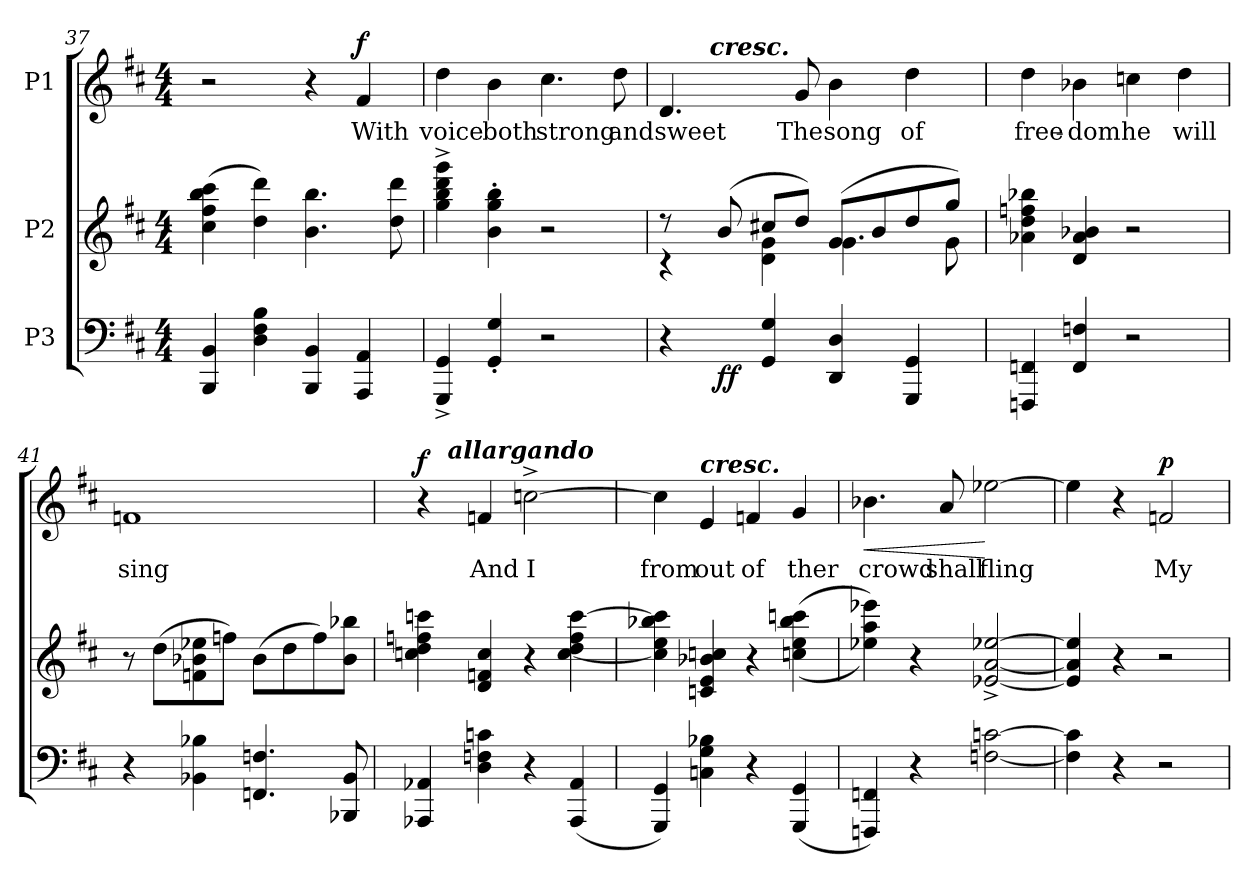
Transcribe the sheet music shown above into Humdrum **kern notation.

**kern	**dynam	**kern	**kern	**text	**dynam
*part3	*part3	*part2	*part1	*part1	*part1
*staff3	*staff3	*staff2	*staff1	*staff1	*staff1
*I"P3	*	*I"P2	*I"P1	*	*
*clefF4	*	*clefG2	*clefG2	*	*
*k[f#c#]	*	*k[f#c#]	*k[f#c#]	*	*
*D:	*	*D:	*D:	*	*
*M4/4	*	*M4/4	*M4/4	*	*
=37	=37	=37	=37	=37	=37
4BBBi/ 4BBi	.	(4cc#i\ 4ff#i 4bbi 4ccc#i	2r	.	.
4Di\ 4F#i 4Bi	.	4ddi\ 4dddi)	.	.	.
4BBBi/ 4BBi	.	4.bi\ 4.bbi	4r	.	.
!	!	!	!	!LO:LY:b:color=#000000	!
4AAAi/ 4AAi	.	.	4f#i/	With	f
.	.	8ddi\ 8dddi	.	.	.
=38	=38	=38	=38	=38	=38
!	!	!	!	!LO:LY:b:color=#000000	!
4GGGi/^ 4GGi^	.	4ggi\^ 4bbi^ 4dddi^ 4gggi^	4ddi\	voice	.
!	!	!	!	!LO:LY:b:color=#000000	!
4GGi/' 4Gi'	.	4bi\' 4ggi' 4bbi'	4bi\	both	.
!	!	!	!	!LO:LY:b:color=#000000	!
2r	.	2r	4.cc#i\	strong	.
!	!	!	!	!LO:LY:b:color=#000000	!
.	.	.	8ddi\	and	.
!!LO:LB:g=z
=39	=39	=39	=39	=39	=39
*	*	*^	*	*	*
!	!	!	!	!	!LO:LY:b:color=#000000	!
*^	*	*	*	*^	*	*
4r	8ryy	.	8r	4r	4.di/	16ryy	sweet	.
.	.	.	.	.	.	32ryy	.	.
.	.	.	.	.	.	64ryy	.	.
.	.	.	.	.	.	256ryy	.	.
!	!	!	!	!	!	!LO:TX:a:Bi:t=cresc.	!	!
.	.	.	.	.	.	2ryy	.	.
.	2..ryy	ff	(8bi/	.	.	.	.	.
4GGi/ 4Gi	.	.	8cc#Xi/L	4di\ 4gi	.	.	.	.
!	!	!	!	!	!	!	!LO:LY:b:color=#000000	!
.	.	.	8ddi/J)	.	8gi/	.	The	.
!	!	!	!	!	!	!	!LO:LY:b:color=#000000	!
4DDi/ 4Di	.	.	(8gi/L	4.gi\	4bi\	.	song	.
.	.	.	.	.	.	4ryy	.	.
.	.	.	8bi/	.	.	.	.	.
!	!	!	!	!	!	!	!LO:LY:b:color=#000000	!
4GGGi/ 4GGi	.	.	8ddi/	.	4ddi\	.	of	.
.	.	.	.	.	.	8ryy	.	.
.	.	.	8ggi/J)	8gi\	.	.	.	.
.	.	.	.	.	.	128.ryy	.	.
*v	*v	*	*	*	*v	*v	*	*
*	*	*v	*v	*	*	*
=40	=40	=40	=40	=40	=40
*^	*	*^	*^	*	*
!	!	!	!	!	!	!	!LO:LY:b:color=#000000	!
*v	*v	*	*	*	*v	*v	*	*
*	*	*v	*v	*	*	*
4FFFni/ 4FFni	.	4a-Xi\ 4ddi 4ffni 4bb-Xi	4ddi\	free-	.
!	!	!	!	!LO:LY:b:color=#000000	!
4FFi/ 4Fni	.	4di/ 4a-i 4b-Xi	4b-Xi\	-dom	.
!	!	!	!	!LO:LY:b:color=#000000	!
2r	.	2r	4ccni\	he	.
!	!	!	!	!LO:LY:b:color=#000000	!
.	.	.	4ddi\	will	.
=41	=41	=41	=41	=41	=41
!	!	!	!	!LO:LY:b:color=#000000	!
4r	.	8r	1fni	sing	.
.	.	(8ddi\L	.	.	.
4BB-Xi\ 4B-Xi	.	8fni\ 8b-Xi 8ee-Xi	.	.	.
.	.	8ffni\J)	.	.	.
4.FFni/ 4.Fni	.	(8b-i\L	.	.	.
.	.	8ddi\	.	.	.
.	.	8ffi\)	.	.	.
8BBB-Xi/ 8BB-i	.	8b-i\ 8bb-XiJ	.	.	.
=42	=42	=42	=42	=42	=42
*	*	*	*^	*	*
4AAA-Xi/ 4AA-Xi	.	4ccni\ 4ddi 4ffni 4cccni	4r	8ryy	.	f
!	!	!	!	!LO:TX:a:Bi:t=allargando	!	!
.	.	.	.	2..ryy	.	.
!	!	!	!	!	!LO:LY:b:color=#000000	!
4Di\ 4Fni 4cni	.	4di/ 4fni 4cci	4fni/	.	And	.
!	!	!	!	!	!LO:LY:b:color=#000000	!
4r	.	4r	[2ccn^i\	.	I	.
(4AAA-i/ 4AA-i	.	[4cci\ 4ddi 4ffi [4ccci	.	.	.	.
*	*	*	*v	*v	*	*
=43	=43	=43	=43	=43	=43
*	*	*	*^	*	*
!	!	!	!	!	!LO:LY:b:color=#000000	!
*	*	*	*v	*v	*	*
4GGGi/ 4GGi)	.	4cci\] 4eei 4bb-Xi 4ccci]	4cci\]	from	.
!	!	!	!LO:TX:a:Bi:t=cresc.	!	!
!	!	!	!	!LO:LY:b:color=#000000	!
4Cni\ 4Gi 4B-Xi	.	4cni/ 4ei 4b-Xi 4ccni	4ei/	out	.
!	!	!	!	!LO:LY:b:color=#000000	!
4r	.	4r	4fni/	of	.
!	!	!	!	!LO:LY:b:color=#000000	!
(4GGGi/ 4GGi	.	((4ccni\ 4eei 4bb-i 4cccni	4gi/	ther	.
!!LO:LB:g=z
=44	=44	=44	=44	=44	=44
!	!	!	!	!LO:LY:b:color=#000000	!LO:HP:b
4FFFni/ 4FFni)	.	4ee-Xi\ 4aai 4eee-Xi))	4.b-Xi\	crowd	<
4r	.	4r	.	.	.
!	!	!	!	!LO:LY:b:color=#000000	!
.	.	.	8ai/	shall	.
!	!	!	!	!LO:LY:b:color=#000000	!
[2Fni\ [2cni	.	[2e-Xi/^ [2ai^ [2ee-Xi^	[2ee-Xi\	fling	[
=45	=45	=45	=45	=45	=45
4Fi\] 4ci]	.	4e-i/] 4ai] 4ee-i]	4ee-i\]	.	.
4r	.	4r	4r	.	.
!	!	!	!	!LO:LY:b:color=#000000	!
2r	.	2r	2fni/	My	p
=	=	=	=	=	=
*-	*-	*-	*-	*-	*-
